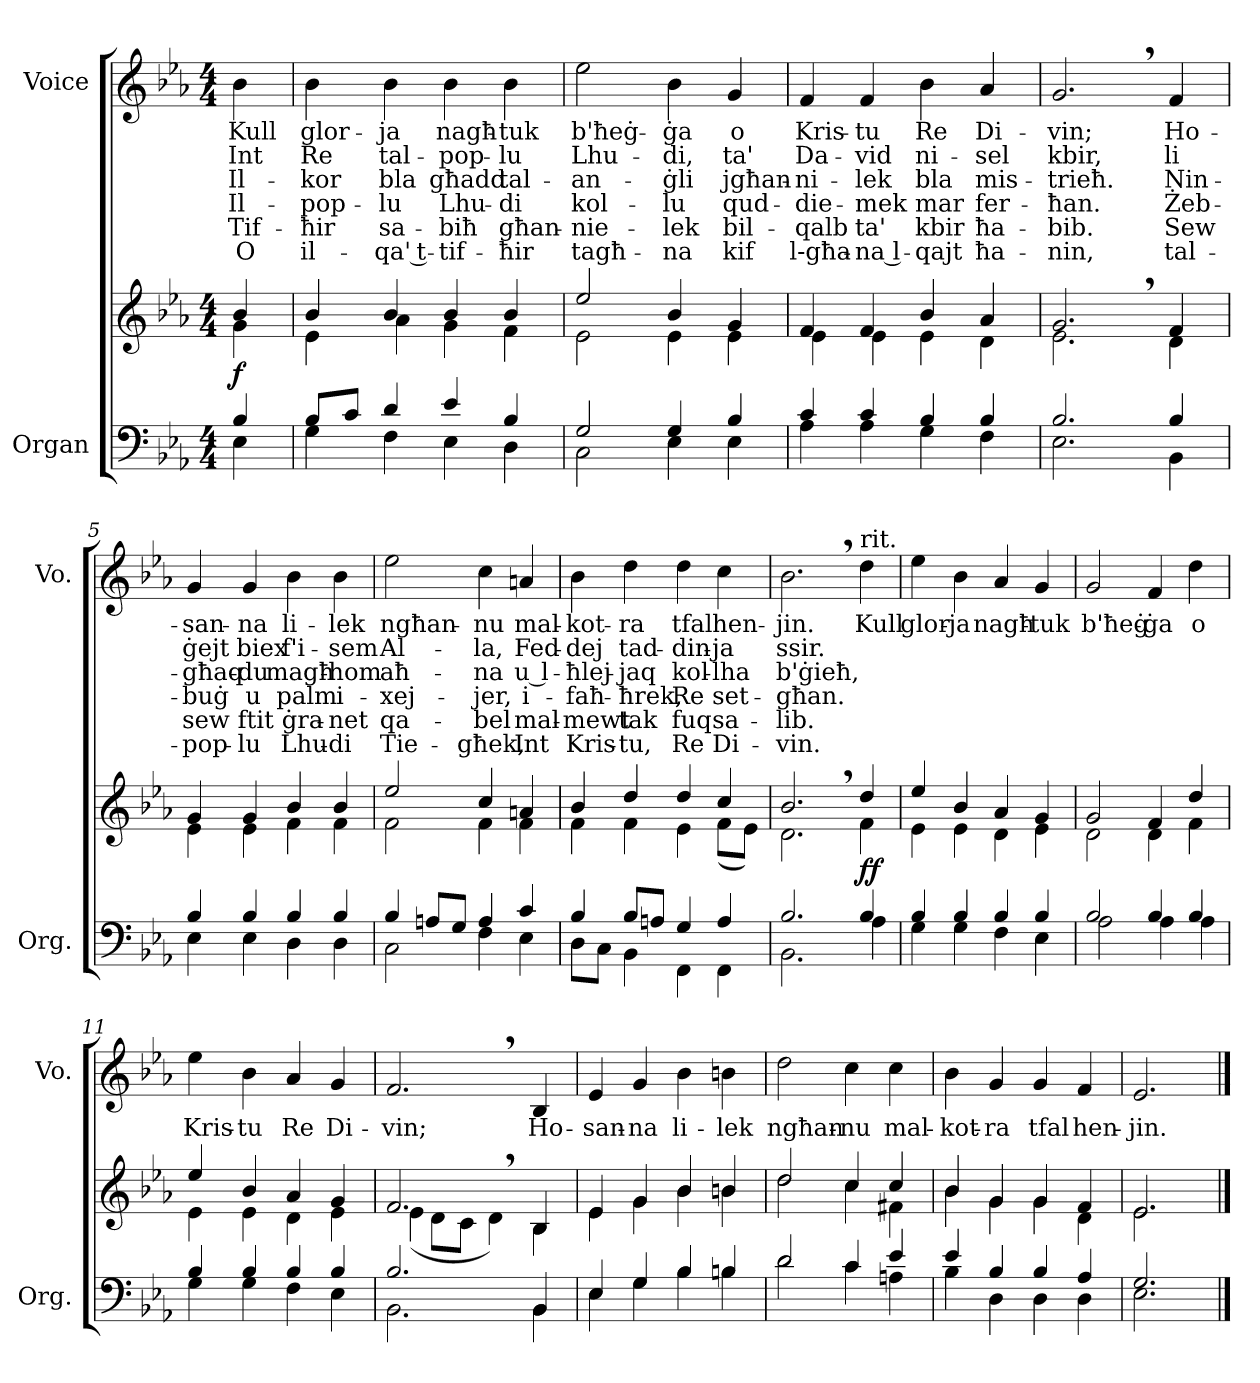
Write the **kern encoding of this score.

**kern	**kern	**dynam	**kern	**text	**text	**text	**text	**text	**text
*part2	*part2	*part2	*part1	*part1	*part1	*part1	*part1	*part1	*part1
*staff3	*staff2	*staff2/3	*staff1	*staff1	*staff1	*staff1	*staff1	*staff1	*staff1
*I"Organ	*	*	*I"Voice	*	*	*	*	*	*
*I'Org.	*	*	*I'Vo.	*	*	*	*	*	*
*clefF4	*clefG2	*	*clefG2	*	*	*	*	*	*
*k[b-e-a-]	*k[b-e-a-]	*	*k[b-e-a-]	*	*	*	*	*	*
*M4/4	*M4/4	*	*M4/4	*	*	*	*	*	*
=	=	=	=	=	=	=	=	=	=
*^	*^	*	*	*	*	*	*	*	*
!	!	!	!	!LO:DY:b	!	!	!	!	!	!	!
4B-/	4E-\	4b-/	4g\	f	4b-\	Kull	Int	Il-	Il-	Tif-	O
=1	=1	=1	=1	=1	=1	=1	=1	=1	=1	=1	=1
8B-/L	4G\	4b-/	4e-\	.	4b-\	glor-	Re	-kor	-pop-	-ħir	il-
8c/J	.	.	.	.	.	.	.	.	.	.	.
4d/	4F\	4b-/	4a-\	.	4b-\	-ja	tal-	bla	-lu	sa-	-qa' t-
4e-/	4E-\	4b-/	4g\	.	4b-\	nagħ-	-pop-	għadd	Lhu-	-biħ	-tif-
4B-/	4D\	4b-/	4f\	.	4b-\	-tuk	-lu	tal-	-di	għan-	-ħir
=2	=2	=2	=2	=2	=2	=2	=2	=2	=2	=2	=2
2G/	2C\	2ee-/	2e-\	.	2ee-\	b'ħeġ-	Lhu-	-an-	kol-	-nie-	tagħ-
4G/	4E-\	4b-/	4e-\	.	4b-\	-ġa	-di,	-ġli	-lu	-lek	-na
4B-/	4E-\	4g/	4e-\	.	4g/	o	ta'	jgħan-	qud-	bil-	kif
=3	=3	=3	=3	=3	=3	=3	=3	=3	=3	=3	=3
4c/	4A-\	4f/	4e-\	.	4f/	Kris-	Da-	-ni-	-die-	-qalb	l-għa-
4c/	4A-\	4f/	4e-\	.	4f/	-tu	-vid	-lek	-mek	ta'	-na l-
4B-/	4G\	4b-/	4e-\	.	4b-\	Re	ni-	bla	mar	kbir	-qajt
4B-/	4F\	4a-/	4d\	.	4a-/	Di-	-sel	mis-	fer-	ħa-	ħa-
=4	=4	=4	=4	=4	=4	=4	=4	=4	=4	=4	=4
2.B-/	2.E-\	2.g,/	2.e-\	.	2.g,/	-vin;	kbir,	-trieħ.	-ħan.	-bib.	-nin,
4B-/	4BB-\	4f/	4d\	.	4f/	Ho-	li	Nin-	Żeb-	Sew	tal-
=5	=5	=5	=5	=5	=5	=5	=5	=5	=5	=5	=5
4B-/	4E-\	4g/	4e-\	.	4g/	-san-	ġejt	-għaq-	-buġ	sew	-pop-
4B-/	4E-\	4g/	4e-\	.	4g/	-na	biex	-du	u	ftit	-lu
4B-/	4D\	4b-/	4f\	.	4b-\	li-	f'i-	magħ-	palm	ġra-	Lhu-
4B-/	4D\	4b-/	4f\	.	4b-\	-lek	-sem	-hom	i-	-net	-di
=6	=6	=6	=6	=6	=6	=6	=6	=6	=6	=6	=6
4B-/	2C\	2ee-/	2f\	.	2ee-\	ngħan-	Al-	aħ-	-xej-	qa-	Tie-
8An/L	.	.	.	.	.	.	.	.	.	.	.
8G/J	.	.	.	.	.	.	.	.	.	.	.
4A/	4F\	4cc/	4f\	.	4cc\	-nu	-la,	-na	-jer,	-bel	-għek,
4c/	4E-\	4an/	4f\	.	4an/	mal-	Fed-	u l-	i-	mal-	Int
=7	=7	=7	=7	=7	=7	=7	=7	=7	=7	=7	=7
4B-/	8D\L	4b-/	4f\	.	4b-\	-kot-	-dej	-ħlej-	-faħ-	-mewt	Kris-
.	8C\J	.	.	.	.	.	.	.	.	.	.
8B-/L	4BB-\	4dd/	4f\	.	4dd\	-ra	tad-	-jaq	-ħrek,	tak	-tu,
8An/J	.	.	.	.	.	.	.	.	.	.	.
4G/	4FF\	4dd/	4e-\	.	4dd\	tfal	-din-	kol-	Re	fuq	Re
4A/	4FF\	4cc/	(8f\L	.	4cc\	hen-	-ja	-lha	set-	sa-	Di-
.	.	.	8e-\J)	.	.	.	.	.	.	.	.
=8	=8	=8	=8	=8	=8	=8	=8	=8	=8	=8	=8
2.B-/	2.BB-\	2.b-,/	2.d\	.	2.b-,\	-jin.	ssir.	b'ġieħ,	-għan.	-lib.	-vin.
!	!	!	!	!	!LO:TX:a:t=rit.	!	!	!	!	!	!
!	!	!	!	!LO:DY:b	!	!	!	!	!	!	!
4B-/	4A-\	4dd/	4f\	ff	4dd\	Kull	.	.	.	.	.
=9	=9	=9	=9	=9	=9	=9	=9	=9	=9	=9	=9
4B-/	4G\	4ee-/	4e-\	.	4ee-\	glor-	.	.	.	.	.
4B-/	4G\	4b-/	4e-\	.	4b-\	-ja	.	.	.	.	.
4B-/	4F\	4a-/	4d\	.	4a-/	nagħ-	.	.	.	.	.
4B-/	4E-\	4g/	4e-\	.	4g/	-tuk	.	.	.	.	.
=10	=10	=10	=10	=10	=10	=10	=10	=10	=10	=10	=10
2B-/	2A-\	2g/	2d\	.	2g/	b'ħeġ-	.	.	.	.	.
4B-/	4A-\	4f/	4d\	.	4f/	-ġa	.	.	.	.	.
4B-/	4A-\	4dd/	4f\	.	4dd\	o	.	.	.	.	.
=11	=11	=11	=11	=11	=11	=11	=11	=11	=11	=11	=11
4B-/	4G\	4ee-/	4e-\	.	4ee-\	Kris-	.	.	.	.	.
4B-/	4G\	4b-/	4e-\	.	4b-\	-tu	.	.	.	.	.
4B-/	4F\	4a-/	4d\	.	4a-/	Re	.	.	.	.	.
4B-/	4E-\	4g/	4e-\	.	4g/	Di-	.	.	.	.	.
=12	=12	=12	=12	=12	=12	=12	=12	=12	=12	=12	=12
2.B-/	2.BB-\	2.f,/	(4e-\	.	2.f,/	-vin;	.	.	.	.	.
.	.	.	8d\L	.	.	.	.	.	.	.	.
.	.	.	8c\J	.	.	.	.	.	.	.	.
.	.	.	4d\)	.	.	.	.	.	.	.	.
4BB-/	4BB-\	4B-/	4B-\	.	4B-/	Ho-	.	.	.	.	.
=13	=13	=13	=13	=13	=13	=13	=13	=13	=13	=13	=13
4E-/	4E-\	4e-/	4e-\	.	4e-/	-san-	.	.	.	.	.
4G/	4G\	4g/	4g\	.	4g/	-na	.	.	.	.	.
4B-/	4B-\	4b-/	4b-\	.	4b-\	li-	.	.	.	.	.
4Bn/	4B\	4bn/	4b\	.	4bn\	-lek	.	.	.	.	.
=14	=14	=14	=14	=14	=14	=14	=14	=14	=14	=14	=14
2d/	2d\	2dd/	2dd\	.	2dd\	ngħan-	.	.	.	.	.
4c/	4c\	4cc/	4cc\	.	4cc\	-nu	.	.	.	.	.
4e-/	4An\	4cc/	4f#X\	.	4cc\	mal-	.	.	.	.	.
=15	=15	=15	=15	=15	=15	=15	=15	=15	=15	=15	=15
4e-/	4B-\	4b-/	4b-\	.	4b-\	-kot-	.	.	.	.	.
4B-/	4D\	4g/	4g\	.	4g/	-ra	.	.	.	.	.
4B-/	4D\	4g/	4g\	.	4g/	tfal	.	.	.	.	.
4A-/	4D\	4f/	4d\	.	4f/	hen-	.	.	.	.	.
=16	=16	=16	=16	=16	=16	=16	=16	=16	=16	=16	=16
2.G/	2.E-\	2.e-/	2.e-\	.	2.e-/	-jin.	.	.	.	.	.
*v	*v	*	*	*	*	*	*	*	*	*	*
*	*v	*v	*	*	*	*	*	*	*	*
==	==	==	==	==	==	==	==	==	==
*-	*-	*-	*-	*-	*-	*-	*-	*-	*-
